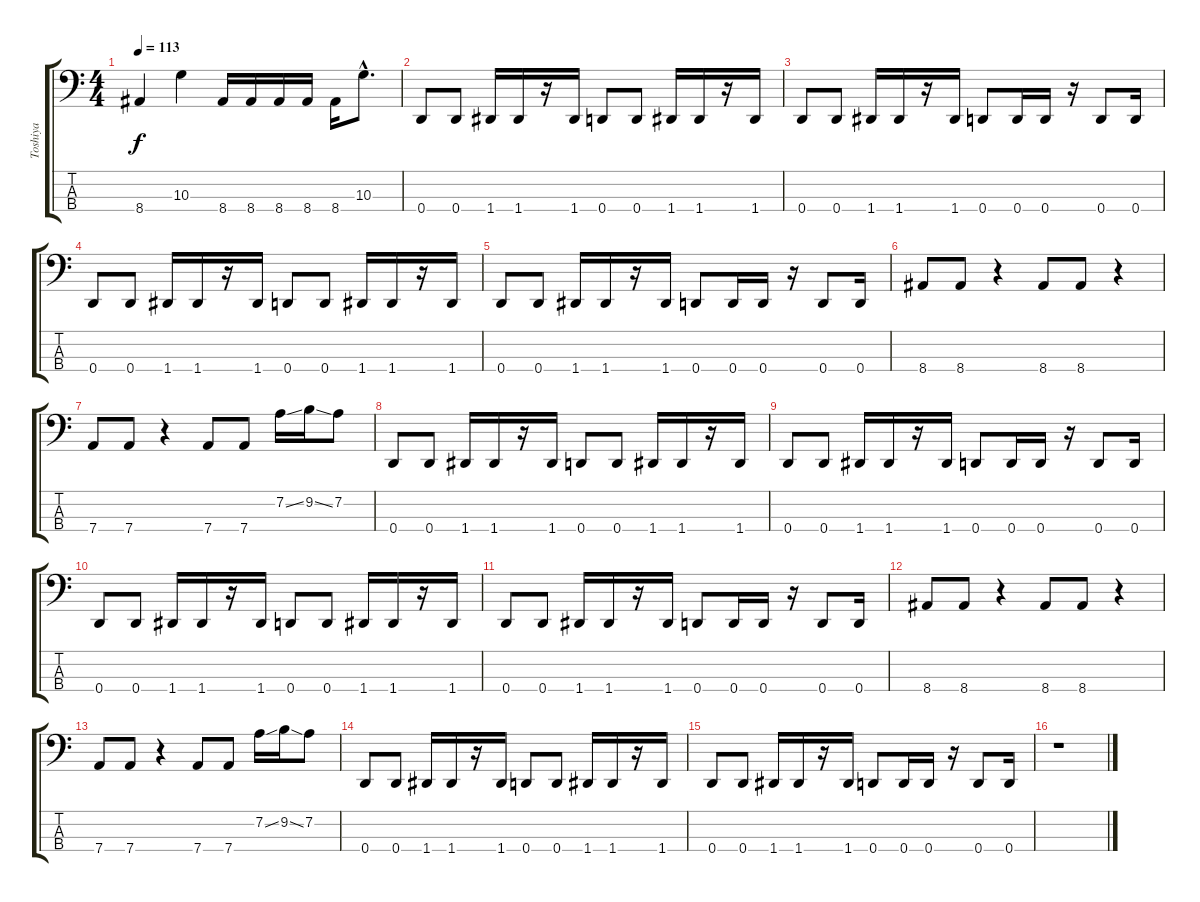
\track ("Toshiya" "Toshiya") {instrument electricbasspick}
\staff {score tabs}
\tuning (G2 D2 A1 D1) {hide}
\ts (4 4)
\tempo 113
\clef f4
\ks c
8.4.4{dy f} 10.3.4 8.4.16 8.4.16 8.4.16 8.4.16 8.4.16 10.3{hac}.8{d} |
0.4.8 0.4.8 1.4.16 1.4.16 r.16 1.4.16 0.4.8 0.4.8 1.4.16 1.4.16 r.16 1.4.16 |
0.4.8 0.4.8 1.4.16 1.4.16 r.16 1.4.16 0.4.8 0.4.16 0.4.16 r.16 0.4.8 0.4.16 |
0.4.8 0.4.8 1.4.16 1.4.16 r.16 1.4.16 0.4.8 0.4.8 1.4.16 1.4.16 r.16 1.4.16 |
0.4.8 0.4.8 1.4.16 1.4.16 r.16 1.4.16 0.4.8 0.4.16 0.4.16 r.16 0.4.8 0.4.16 |
8.4.8 8.4.8 r.4 8.4.8 8.4.8 r.4 |
7.4.8 7.4.8 r.4 7.4.8 7.4.8 7.2{ss}.16 9.2{ss}.16 7.2.8 |
0.4.8 0.4.8 1.4.16 1.4.16 r.16 1.4.16 0.4.8 0.4.8 1.4.16 1.4.16 r.16 1.4.16 |
0.4.8 0.4.8 1.4.16 1.4.16 r.16 1.4.16 0.4.8 0.4.16 0.4.16 r.16 0.4.8 0.4.16 |
0.4.8 0.4.8 1.4.16 1.4.16 r.16 1.4.16 0.4.8 0.4.8 1.4.16 1.4.16 r.16 1.4.16 |
0.4.8 0.4.8 1.4.16 1.4.16 r.16 1.4.16 0.4.8 0.4.16 0.4.16 r.16 0.4.8 0.4.16 |
8.4.8 8.4.8 r.4 8.4.8 8.4.8 r.4 |
7.4.8 7.4.8 r.4 7.4.8 7.4.8 7.2{ss}.16 9.2{ss}.16 7.2.8 |
0.4.8 0.4.8 1.4.16 1.4.16 r.16 1.4.16 0.4.8 0.4.8 1.4.16 1.4.16 r.16 1.4.16 |
0.4.8 0.4.8 1.4.16 1.4.16 r.16 1.4.16 0.4.8 0.4.16 0.4.16 r.16 0.4.8 0.4.16 |
r.1
